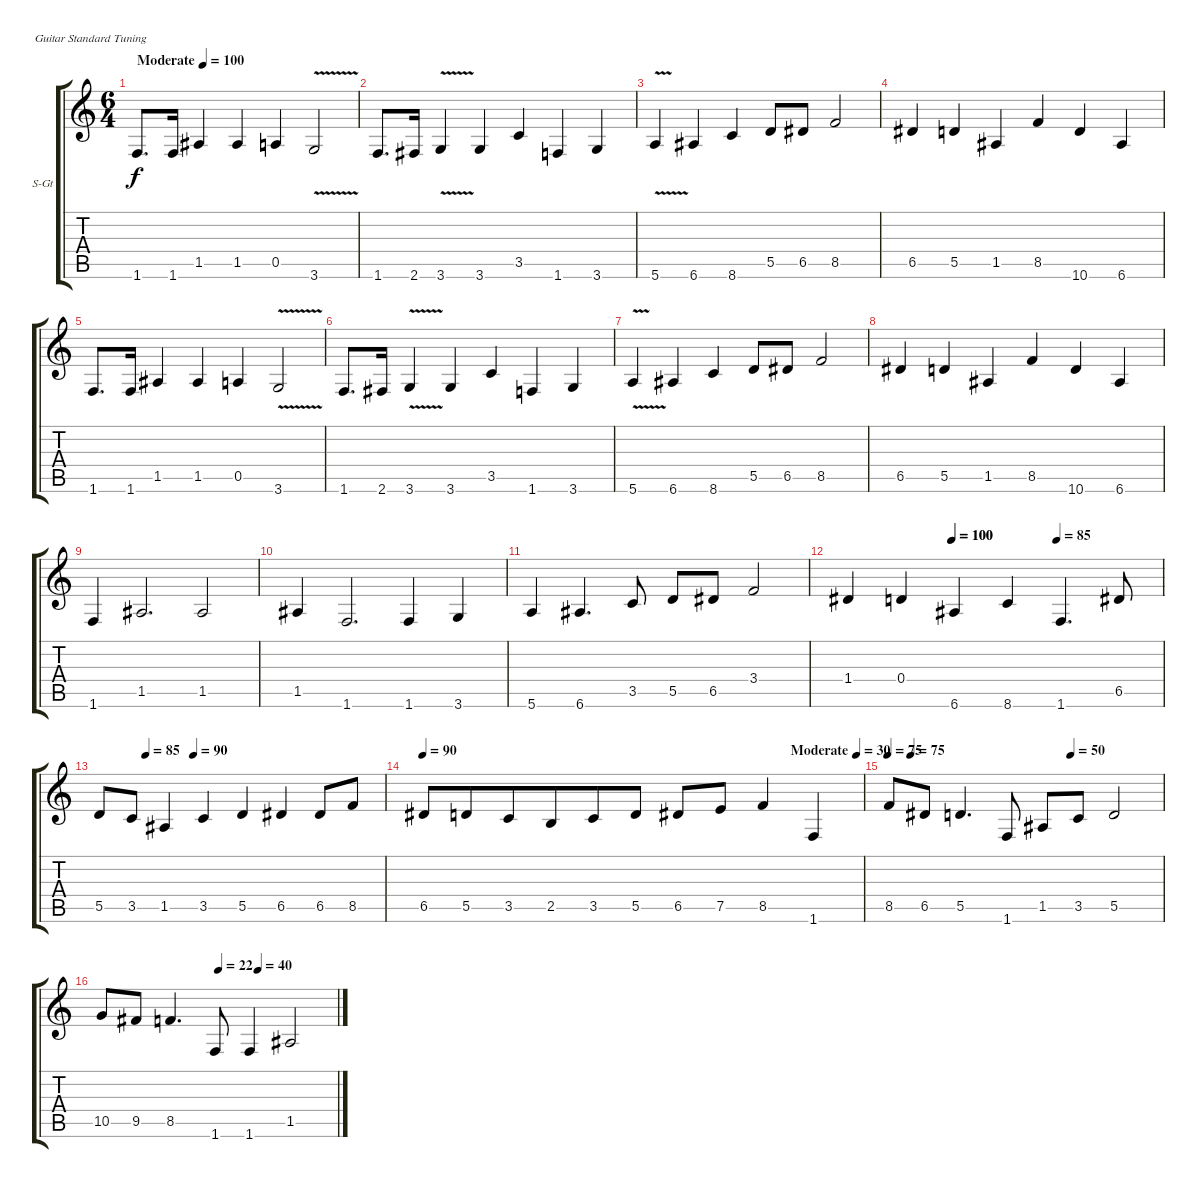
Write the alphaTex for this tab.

\bracketExtendMode groupsimilarinstruments
\firstSystemTrackNameOrientation horizontal
\otherSystemsTrackNameOrientation horizontal
\track ("Cello" "S-Gt") {instrument stringensemble2}
\staff {score tabs}
\tuning (E4 B3 G3 D3 A2 E2)
\displaytranspose 12
\ts (6 4)
\beaming (8 6 6)
\tempo (100 "Moderate")
\clef g2
\ks c
1.6.8{d dy f instrument stringensemble2} 1.6.16 1.5.4 1.5.4 0.5.4 3.6{v}.2 |
1.6.8{d} 2.6.16 3.6{v}.4 3.6.4 3.5.4 1.6.4 3.6.4 |
5.6{v}.4 6.6.4 8.6.4 5.5.8 6.5.8 8.5.2 |
6.5.4 5.5.4 1.5.4 8.5.4 10.6.4 6.6.4 |
1.6.8{d} 1.6.16 1.5.4 1.5.4 0.5.4 3.6{v}.2 |
1.6.8{d} 2.6.16 3.6{v}.4 3.6.4 3.5.4 1.6.4 3.6.4 |
5.6{v}.4 6.6.4 8.6.4 5.5.8 6.5.8 8.5.2 |
6.5.4 5.5.4 1.5.4 8.5.4 10.6.4 6.6.4 |
1.6.4 1.5.2{d} 1.5.2 |
1.5.4 1.6.2{d} 1.6.4 3.6.4 |
5.6.4 6.6.4{d} 3.5.8 5.5.8 6.5.8 3.4.2 |
\tempo (100 0.333233)
\tempo (100 0.333333)
\tempo (85 0.666667)
1.4.4 0.4.4 6.6.4 8.6.4 1.6.4{d} 6.5.8 |
\tempo (85 0.166667)
\tempo (90 0.333333)
5.5.8 3.5.8 1.5.4 3.5.4 5.5.4 6.5.4 6.5.8 8.5.8 |
\tempo 90
\tempo (30 "Moderate" 0.833333)
6.5.8 5.5.8 3.5.8 2.5.8 3.5.8 5.5.8 6.5.8 7.5.8 8.5.4 1.6.4 |
\tempo 75
\tempo (75 0.0833333)
\tempo (50 0.666667)
8.5.8 6.5.8 5.5.4{d} 1.6.8 1.5.8 3.5.8 5.5.2 |
\tempo (22 0.5)
\tempo (40 0.666667)
10.5.8 9.5.8 8.5.4{d} 1.6.8 1.6.4 1.5.2
